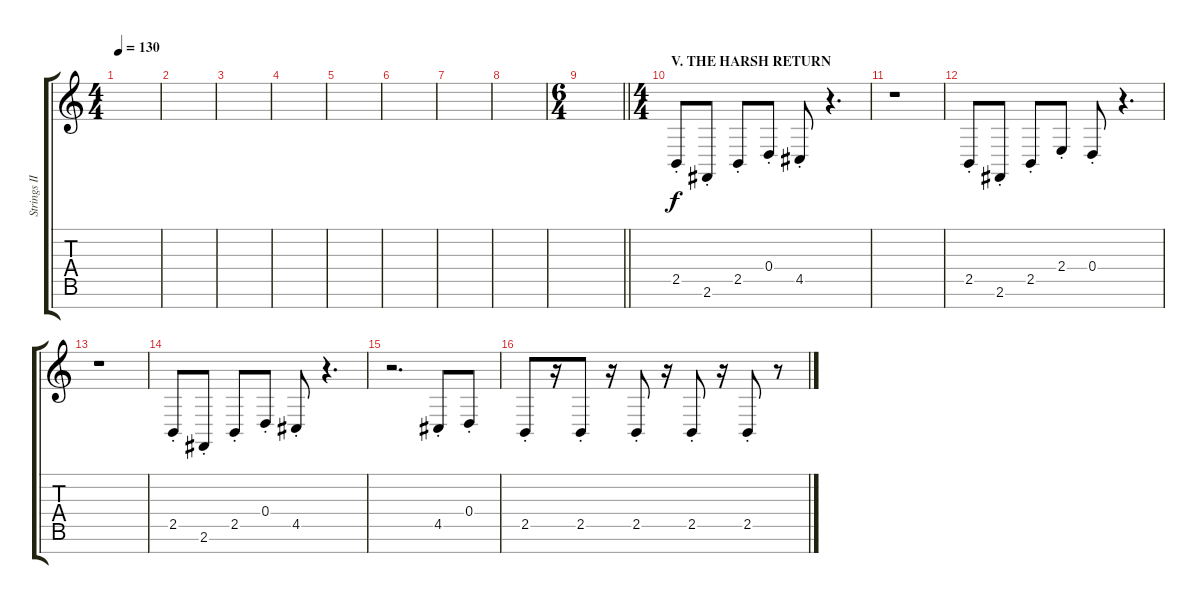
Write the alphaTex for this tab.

\track ("Strings II" "Strings II") {instrument stringensemble1}
\staff {score tabs}
\tuning (E4 B3 G3 D3 A2 E2 B1) {hide}
\ts (4 4)
\tempo 130
\clef g2
\ks c
|
|
|
|
|
|
|
|
\ts (6 4)
\barLineRight lightlight
|
\ts (4 4)
\section ("" "V. THE HARSH RETURN")
2.5{st}.8 2.6{st}.8 2.5{st}.8 0.4{st}.8 4.5{st}.8 r.4{d} |
r.1 |
2.5{st}.8 2.6{st}.8 2.5{st}.8 2.4{st}.8 0.4{st}.8 r.4{d} |
r.1 |
2.5{st}.8 2.6{st}.8 2.5{st}.8 0.4{st}.8 4.5{st}.8 r.4{d} |
r.2{d} 4.5{st}.8 0.4{st}.8 |
2.5{st}.8 r.16 2.5{st}.8 r.16 2.5{st}.8 r.16 2.5{st}.8 r.16 2.5{st}.8 r.8
